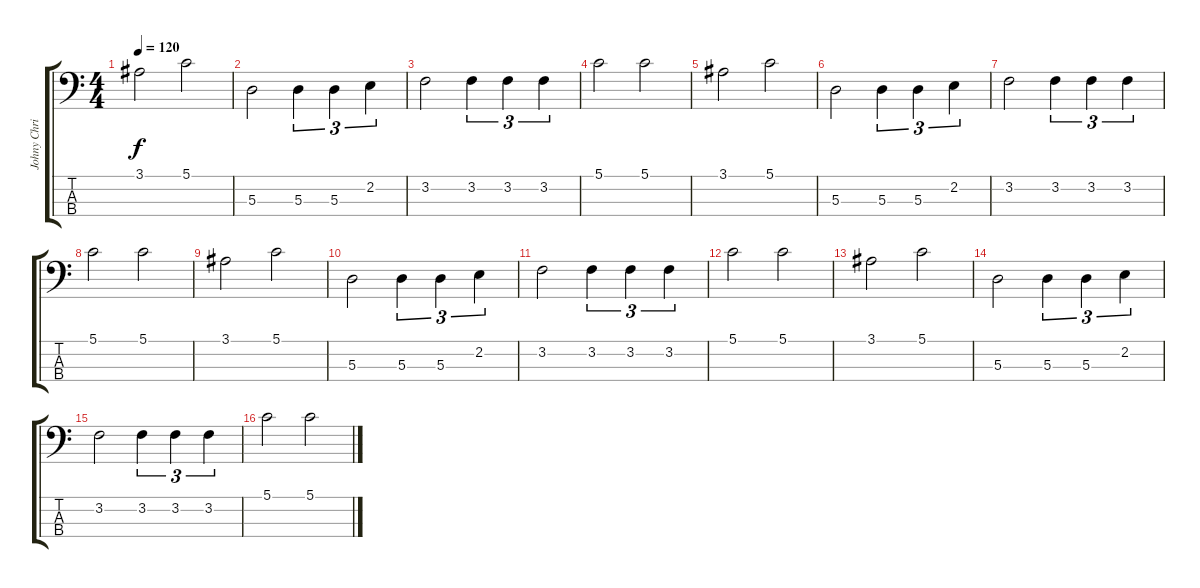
\track ("Johny Christ" "Johny Chri") {instrument electricbassfinger}
\staff {score tabs}
\tuning (G2 D2 A1 E1) {hide}
\ts (4 4)
\tempo 120
\clef f4
\ks c
3.1.2{dy f} 5.1.2 |
5.3.2 5.3.4{tu (3 2)} 5.3.4{tu (3 2)} 2.2.4{tu (3 2)} |
3.2.2 3.2.4{tu (3 2)} 3.2.4{tu (3 2)} 3.2.4{tu (3 2)} |
5.1.2{volume 16} 5.1.2 |
3.1.2 5.1.2 |
5.3.2 5.3.4{tu (3 2)} 5.3.4{tu (3 2)} 2.2.4{tu (3 2)} |
3.2.2 3.2.4{tu (3 2)} 3.2.4{tu (3 2)} 3.2.4{tu (3 2)} |
5.1.2 5.1.2 |
3.1.2 5.1.2 |
5.3.2 5.3.4{tu (3 2)} 5.3.4{tu (3 2)} 2.2.4{tu (3 2)} |
3.2.2 3.2.4{tu (3 2)} 3.2.4{tu (3 2)} 3.2.4{tu (3 2)} |
5.1.2 5.1.2 |
3.1.2 5.1.2 |
5.3.2 5.3.4{tu (3 2)} 5.3.4{tu (3 2)} 2.2.4{tu (3 2)} |
3.2.2 3.2.4{tu (3 2)} 3.2.4{tu (3 2)} 3.2.4{tu (3 2)} |
5.1.2 5.1.2
